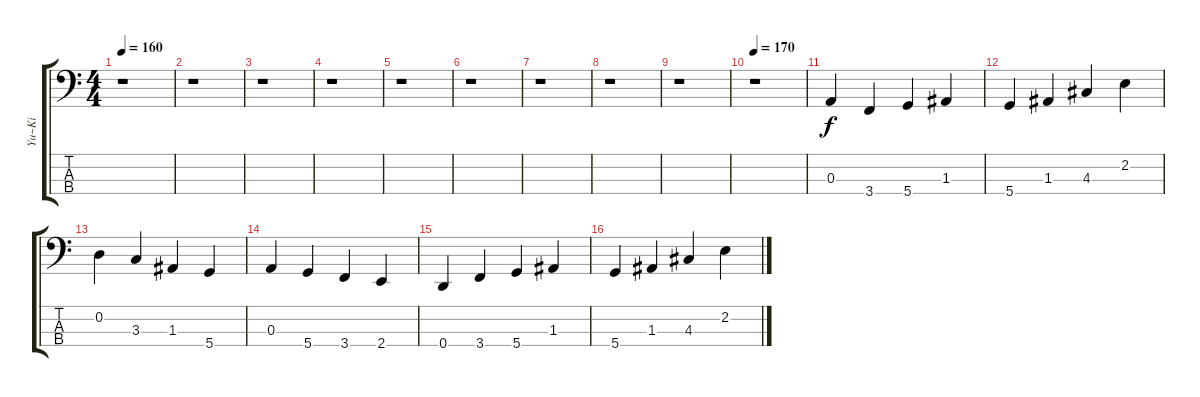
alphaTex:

\track ("Yu~Ki" "Yu~Ki") {instrument fretlessbass}
\staff {score tabs}
\tuning (G2 D2 A1 D1) {hide}
\ts (4 4)
\tempo 160
\clef f4
\ks c
r.1{dy f} |
r.1 |
r.1 |
r.1 |
r.1 |
r.1 |
r.1 |
r.1 |
r.1 |
\tempo 170
r.1 |
0.3.4 3.4.4 5.4.4 1.3.4 |
5.4.4 1.3.4 4.3.4 2.2.4 |
0.2.4 3.3.4 1.3.4 5.4.4 |
0.3.4 5.4.4 3.4.4 2.4.4 |
0.4.4 3.4.4 5.4.4 1.3.4 |
5.4.4 1.3.4 4.3.4 2.2.4
